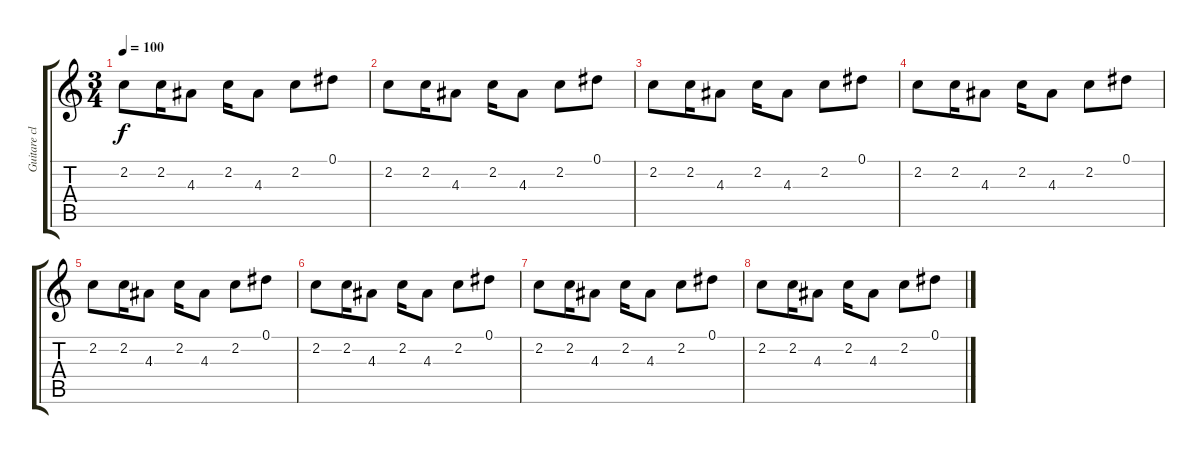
\track ("Guitare clean droite" "Guitare cl") {instrument electricguitarjazz}
\staff {score tabs}
\tuning (Eb4 Bb3 Gb3 Db3 Ab2 Db2) {hide}
\ts (3 4)
\tempo 100
\clef g2
\ks c
2.2.8{dy f} 2.2.16 4.3.8 2.2.16 4.3.8 2.2.8 0.1.8 |
2.2.8 2.2.16 4.3.8 2.2.16 4.3.8 2.2.8 0.1.8 |
2.2.8 2.2.16 4.3.8 2.2.16 4.3.8 2.2.8 0.1.8 |
2.2.8 2.2.16 4.3.8 2.2.16 4.3.8 2.2.8 0.1.8 |
2.2.8 2.2.16 4.3.8 2.2.16 4.3.8 2.2.8 0.1.8 |
2.2.8 2.2.16 4.3.8 2.2.16 4.3.8 2.2.8 0.1.8 |
2.2.8 2.2.16 4.3.8 2.2.16 4.3.8 2.2.8 0.1.8 |
2.2.8 2.2.16 4.3.8 2.2.16 4.3.8 2.2.8 0.1.8
